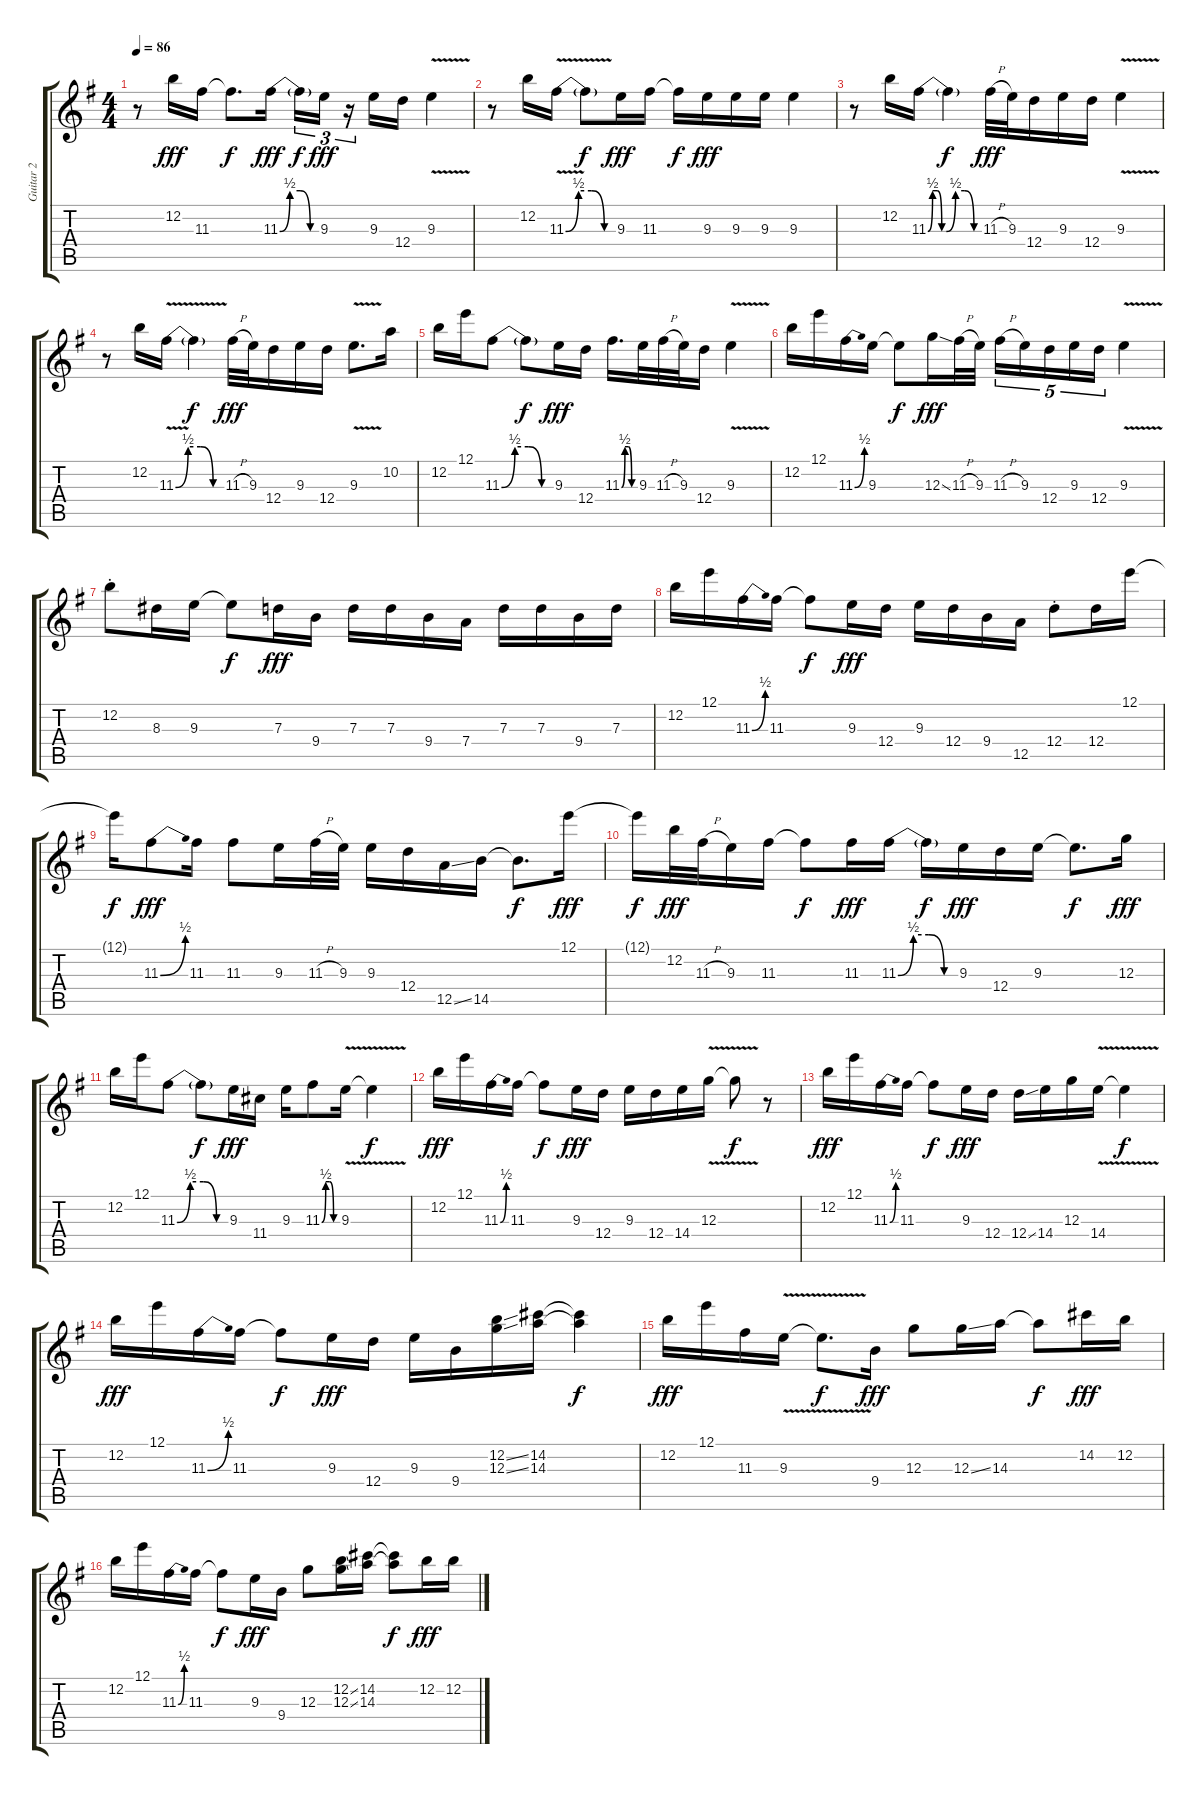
\track ("Guitar 2" "Guitar 2") {instrument overdrivenguitar}
\staff {score tabs}
\tuning (E4 B3 G3 D3 A2 E2) {hide}
\ts (4 4)
\tempo 86
\clef g2
\ks g
r.8{dy f} 12.2.16{dy fff} 11.3.16 11.3{t}.8{d dy f} 11.3{be (custom 0 0 15 2 30 2 45 0 60 0)}.16{dy fff} 11.3{t}.16{tu (3 2) dy f} 9.3.16{tu (3 2) dy fff} r.16{tu (3 2)} 9.3.16 12.4.16 9.3{v}.4 |
r.8 12.2.16 11.3{be (custom 0 0 15 2 30 2 45 0 60 0) v}.16 11.3{t}.8{dy f} 9.3.16{dy fff} 11.3.16 11.3{t}.16{dy f} 9.3.16{dy fff} 9.3.16 9.3.16 9.3.4 |
r.8 12.2.16 11.3{be (custom 0 0 5 2 10 2 15 0 20 0 30 2 40 2 50 0 60 0)}.16 11.3{t}.4{dy f} 11.3{h}.32{dy fff} 9.3.32 12.4.16 9.3.16 12.4.16 9.3{v}.4 |
r.8 12.2.16 11.3{be (custom 0 0 15 2 30 2 45 0 60 0) v}.16 11.3{t}.4{dy f} 11.3{h}.32{dy fff} 9.3.32 12.4.16 9.3.16 12.4.16 9.3{v}.8{d} 10.2.16 |
12.2.16 12.1.16 11.3{be (custom 0 0 15 2 30 2 45 0 60 0)}.8 11.3{t}.8{dy f} 9.3.16{dy fff} 12.4.16 11.3{be (custom 0 0 15 2 30 2 45 0 60 0)}.16{d} 9.3.32 11.3{h}.32 9.3.32 12.4.16 9.3{v}.4 |
12.2.16 12.1.16 11.3{be (bend 0 0 60 2)}.16 9.3.16 9.3{t}.8{dy f} 12.3{ss}.16{dy fff} 11.3{h}.32 9.3.32 11.3{h}.16{tu (5 4)} 9.3.16{tu (5 4)} 12.4.16{tu (5 4)} 9.3.16{tu (5 4)} 12.4.16{tu (5 4)} 9.3{v}.4 |
12.2{st}.8 8.3.16 9.3.16 9.3{t}.8{dy f} 7.3.16{dy fff} 9.4.16 7.3.16 7.3.16 9.4.16 7.4.16 7.3.16 7.3.16 9.4.16 7.3.16 |
12.2.16 12.1.16 11.3{be (bend 0 0 60 2)}.16 11.3.16 11.3{t}.8{dy f} 9.3.16{dy fff} 12.4.16 9.3.16 12.4.16 9.4.16 12.5.16 12.4{st}.8 12.4.16 12.1.16 |
12.1{t}.16{dy f} 11.3{be (bend 0 0 60 2)}.8{dy fff} 11.3.16 11.3.8 9.3.16 11.3{h}.32 9.3.32 9.3.16 12.4.16 12.5{ss}.16 14.5.16 14.5{t}.8{d dy f} 12.1.16{dy fff} |
12.1{t}.16{dy f} 12.2.32{dy fff} 11.3{h}.32 9.3.16 11.3.16 11.3{t}.8{dy f} 11.3.16{dy fff} 11.3{be (custom 0 0 15 2 30 2 45 0 60 0)}.16 11.3{t}.16{dy f} 9.3.16{dy fff} 12.4.16 9.3.16 9.3{t}.8{d dy f} 12.3.16{dy fff} |
12.2.16 12.1.16 11.3{be (custom 0 0 15 2 30 2 45 0 60 0)}.8 11.3{t}.8{dy f} 9.3.16{dy fff} 11.4.16 9.3.16 11.3{be (custom 0 0 15 2 30 2 45 0 60 0)}.8 9.3{v}.16 9.3{t}.4{dy f} |
12.2.16{dy fff} 12.1.16 11.3{be (bend 0 0 60 2)}.16 11.3.16 11.3{t}.8{dy f} 9.3.16{dy fff} 12.4.16 9.3.16 12.4.16 14.4.16 12.3{v}.16 12.3{t}.8{dy f} r.8 |
12.2.16{dy fff} 12.1.16 11.3{be (bend 0 0 60 2)}.16 11.3.16 11.3{t}.8{dy f} 9.3.16{dy fff} 12.4.16 12.4{ss}.16 14.4.16 12.3.16 14.4{v}.16 14.4{t}.4{dy f} |
12.2.16{dy fff} 12.1.16 11.3{be (bend 0 0 60 2)}.16 11.3.16 11.3{t}.8{dy f} 9.3.16{dy fff} 12.4.16 9.3.16 9.4.16 (12.2{ss} 12.3{ss}).16 (14.2 14.3).16 (14.2{t} 14.3{t}).4{dy f} |
12.2.16{dy fff} 12.1.16 11.3.16 9.3{v}.16 9.3{t}.8{d dy f} 9.4.16{dy fff} 12.3.8 12.3{ss}.16 14.3.16 14.3{t}.8{dy f} 14.2.16{dy fff} 12.2.16 |
12.2.16 12.1.16 11.3{be (bend 0 0 60 2)}.16 11.3.16 11.3{t}.8{dy f} 9.3.16{dy fff} 9.4.16 12.3.8 (12.2{ss} 12.3{ss}).16 (14.2 14.3).16 (14.2{t} 14.3{t}).8{dy f} 12.2.16{dy fff} 12.2.16
